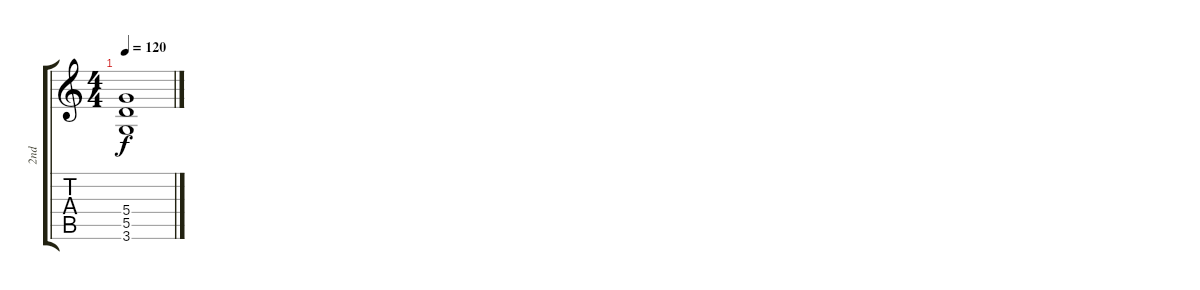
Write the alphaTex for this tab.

\track ("2nd" "2nd") {instrument distortionguitar}
\staff {score tabs}
\tuning (E4 B3 G3 D3 A2 E2) {hide}
\ts (4 4)
\tempo 120
\clef g2
\ks c
(5.4 5.5 3.6).1{dy f}
